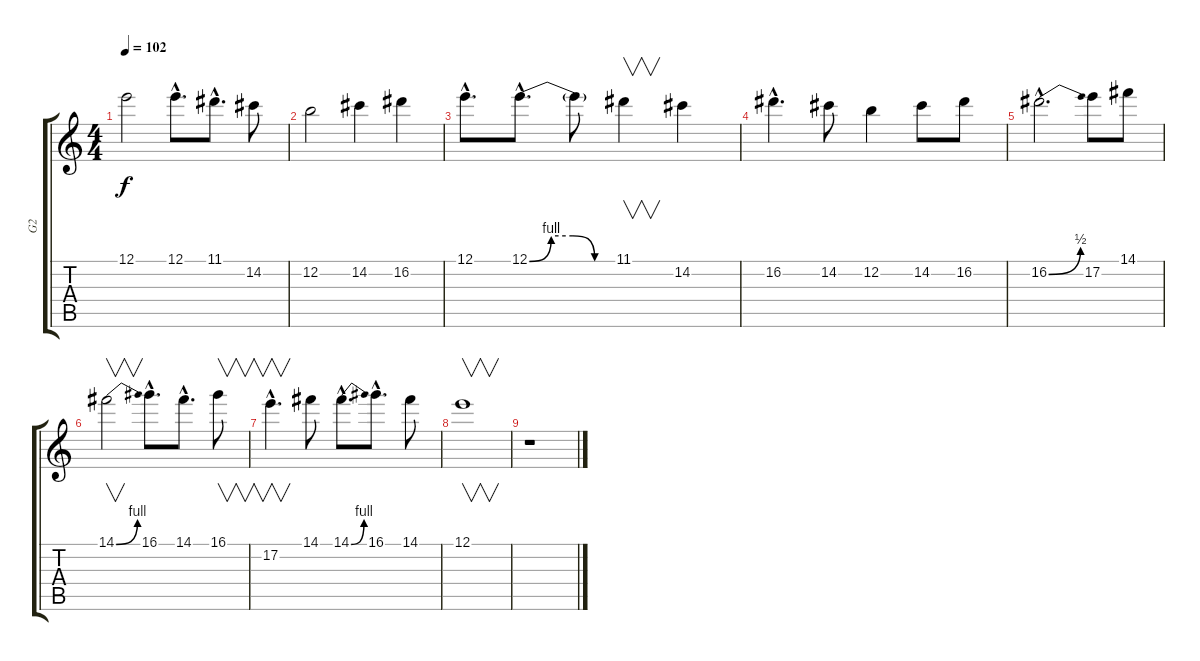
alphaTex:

\track ("G2" "G2") {instrument distortionguitar}
\staff {score tabs}
\tuning (E4 B3 G3 D3 A2 E2) {hide}
\ts (4 4)
\section ("" "")
\tempo 102
\clef g2
\ks c
12.1.2{dy f} 12.1{hac}.8{d} 11.1{hac}.8{d} 14.2.8 |
12.2.2 14.2.4 16.2.4 |
12.1{hac}.8{d} 12.1{be (custom 0 0 15 4 30 4 45 0 60 0) hac}.8{d} 12.1{t}.8 11.1.4{v} 14.2.4 |
16.2{hac}.4{d} 14.2.8 12.2.4 14.2.8 16.2.8 |
16.2{be (bend 0 0 60 2) hac}.2{d} 17.2.8 14.1.8 |
14.1{be (bend 0 0 60 4)}.2{v} 16.1{hac}.8{d} 14.1{hac}.8{d} 16.1.8{v} |
17.2{hac}.4{v d} 14.1.8 14.1{be (bend 0 0 60 4) hac}.8{d} 16.1{hac}.8{d} 14.1.8 |
12.1.1{v} |
r.1
